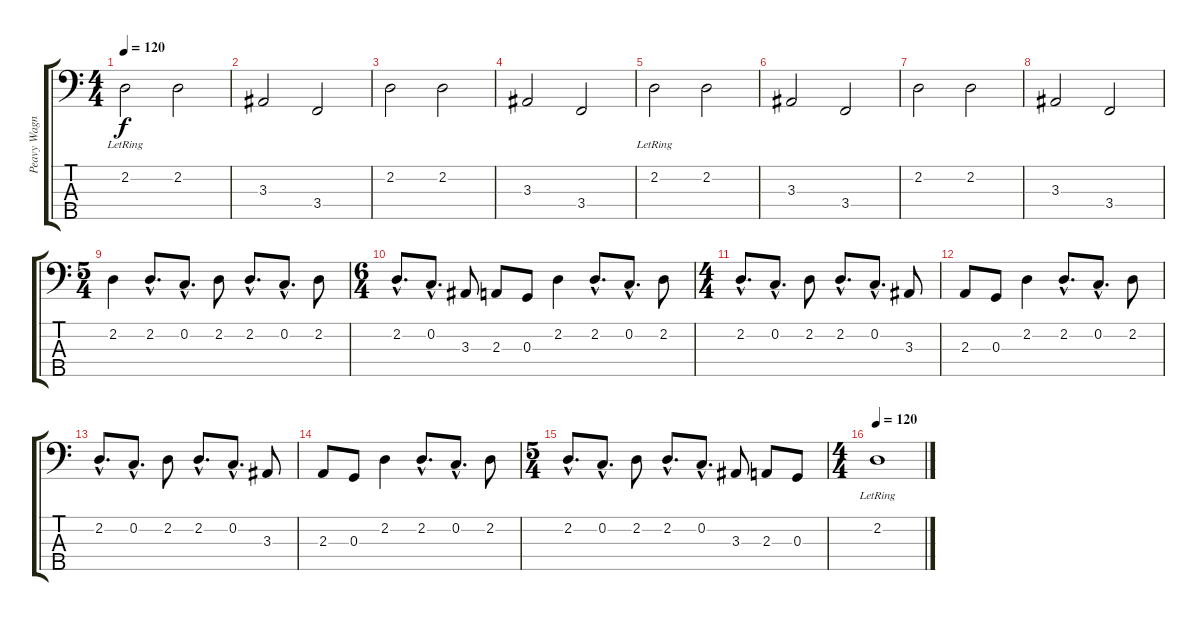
\track ("Peavy Wagner" "Peavy Wagn") {instrument electricbassfinger}
\staff {score tabs}
\tuning (F2 C2 G1 D1 A0) {hide}
\ts (4 4)
\tempo 120
\clef f4
\ks c
2.2{lr}.2{dy f instrument electricbassfinger} 2.2.2 |
3.3.2 3.4.2 |
2.2.2 2.2.2 |
3.3.2 3.4.2 |
2.2{lr}.2 2.2.2 |
3.3.2 3.4.2 |
2.2.2 2.2.2 |
3.3.2 3.4.2 |
\ts (5 4)
2.2.4 2.2{hac}.8{d} 0.2{hac}.8{d} 2.2.8 2.2{hac}.8{d} 0.2{hac}.8{d} 2.2.8 |
\ts (6 4)
2.2{hac}.8{d} 0.2{hac}.8{d} 3.3.8 2.3.8 0.3.8 2.2.4 2.2{hac}.8{d} 0.2{hac}.8{d} 2.2.8 |
\ts (4 4)
2.2{hac}.8{d} 0.2{hac}.8{d} 2.2.8 2.2{hac}.8{d} 0.2{hac}.8{d} 3.3.8 |
2.3.8 0.3.8 2.2.4 2.2{hac}.8{d} 0.2{hac}.8{d} 2.2.8 |
2.2{hac}.8{d} 0.2{hac}.8{d} 2.2.8 2.2{hac}.8{d} 0.2{hac}.8{d} 3.3.8 |
2.3.8 0.3.8 2.2.4 2.2{hac}.8{d} 0.2{hac}.8{d} 2.2.8 |
\ts (5 4)
2.2{hac}.8{d} 0.2{hac}.8{d} 2.2.8 2.2{hac}.8{d} 0.2{hac}.8{d} 3.3.8 2.3.8 0.3.8 |
\ts (4 4)
\tempo 63
\tempo 120
2.2{lr}.1
